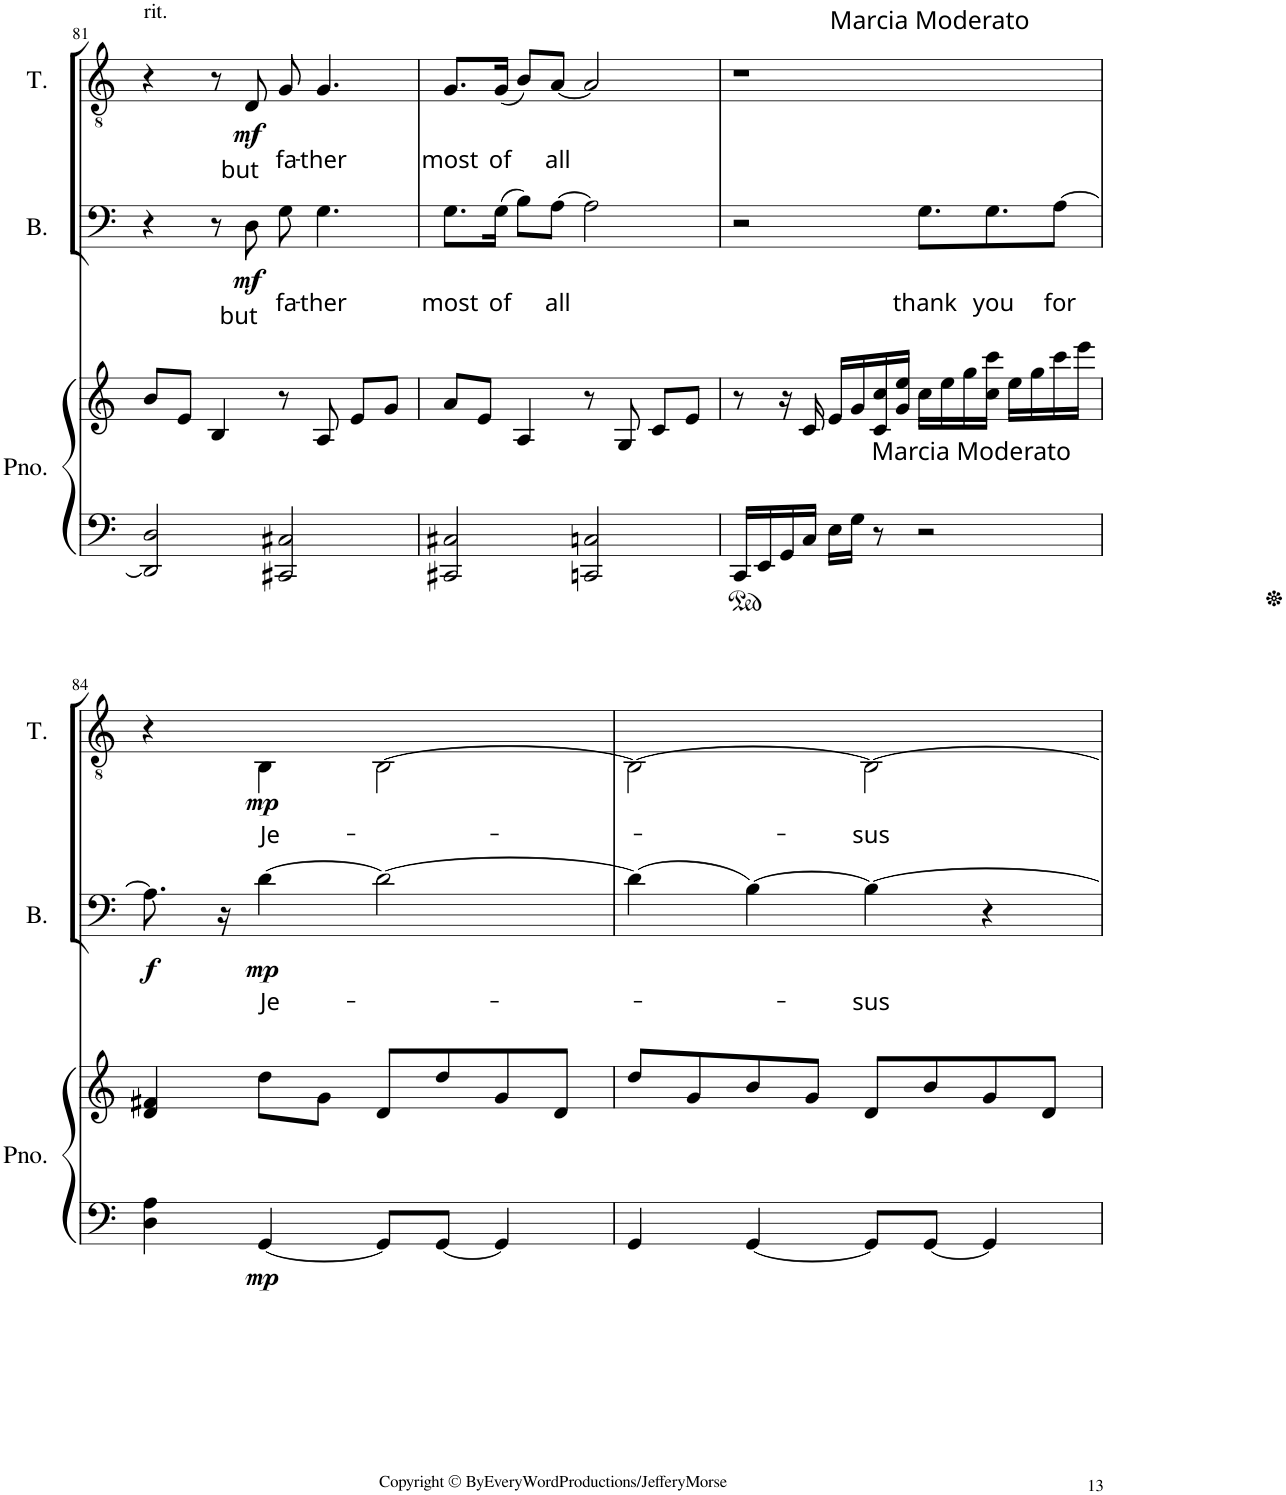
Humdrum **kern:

**kern	**kern	**dynam	**kern	**text	**dynam	**kern	**text	**dynam
*part3	*part3	*part3	*part2	*part2	*part2	*part1	*part1	*part1
*staff4	*staff3	*staff3/4	*staff2	*staff2	*staff2	*staff1	*staff1	*staff1
*I"Piano	*	*	*I"Bass	*	*	*I"Tenor	*	*
*I'Pno.	*	*	*I'B.	*	*	*I'T.	*	*
!!LO:PB:g=z
*clefF4	*clefG2	*	*clefF4	*	*	*clefGv2	*	*
*	*	*	*	*	*	*Trd-7c-12	*	*
*k[]	*k[]	*	*k[]	*	*	*k[]	*	*
*M4/4	*M4/4	*	*M4/4	*	*	*M4/4	*	*
=81	=81	=81	=81	=81	=81	=81	=81	=81
!	!	!	!	!	!	!LO:TX:a:t=rit.	!	!
2DD/] 2D/	8b/L	.	4r	.	.	4r	.	.
.	8e/J	.	.	.	.	.	.	.
.	4B/	.	8r	.	.	8r	.	.
*	*	*	*	*	*	*MM98	*	*
!	!	!	!	!LO:LY:b	!LO:DY:b	!	!LO:LY:b	!LO:DY:b
.	.	.	8D\	but	mf	8D/	but	mf
!	!	!	!	!LO:LY:b	!	!	!LO:LY:b	!
2CC#X/ 2C#X/	8r	.	8G\	fa-	.	8G/	fa-	.
!	!	!	!	!LO:LY:b	!	!	!LO:LY:b	!
.	8A/	.	4.G\	-ther	.	4.G/	-ther	.
.	8e/L	.	.	.	.	.	.	.
.	8g/J	.	.	.	.	.	.	.
=82	=82	=82	=82	=82	=82	=82	=82	=82
*	*	*	*	*	*	*MM95	*	*
*	*^	*	*	*	*	*	*	*
!	!	!	!	!	!LO:LY:b	!	!	!LO:LY:b	!
2CC#X/ 2C#X/	8a/L	2ryy	.	8.G\L	most	.	8.G/L	most	.
.	8e/J	.	.	.	.	.	.	.	.
!	!	!	!	!	!LO:LY:b	!	!	!LO:LY:b	!
.	.	.	.	(16G\Jk	of	.	(16G/Jk	of	.
.	4A/	.	.	8B\L)	.	.	8B/L)	.	.
!	!	!	!	!	!LO:LY:b	!	!	!LO:LY:b	!
.	.	.	.	[8A\J	all	.	[8A/J	all	.
*	*	*	*	*	*	*	*MM93	*	*
2CCn/ 2Cn/	8r	2ryy	.	2A\]	.	.	2A/]	.	.
.	8G/	.	.	.	.	.	.	.	.
.	8c/L	.	.	.	.	.	.	.	.
.	8e/J	.	.	.	.	.	.	.	.
*	*v	*v	*	*	*	*	*	*	*
=83	=83	=83	=83	=83	=83	=83	=83	=83
*	*	*	*	*	*	*MM100	*	*
!	!	!	!	!	!	!LO:TX:a:t=Marcia Moderato	!	!
16CC/LL	8r	.	2r	.	.	1r	.	.
16EE/	.	.	.	.	.	.	.	.
16GG/	16r	.	.	.	.	.	.	.
!	!LO:TX:b:t=Marcia Moderato	!	!	!	!	!	!	!
16C/JJ	16c/	.	.	.	.	.	.	.
16E\LL	16e/LL	.	.	.	.	.	.	.
16G\JJ	16g/	.	.	.	.	.	.	.
8r	16c/ 16cc/	.	.	.	.	.	.	.
.	16g/ 16ee/JJ	.	.	.	.	.	.	.
!	!	!	!	!LO:LY:b	!	!	!	!
2r	16cc\LL	.	8.G\L	thank	.	.	.	.
.	16ee\	.	.	.	.	.	.	.
.	16gg\	.	.	.	.	.	.	.
!	!	!	!	!LO:LY:b	!	!	!	!
.	16cc\ 16ccc\JJ	.	8.G\	you	.	.	.	.
.	16ee\LL	.	.	.	.	.	.	.
.	16gg\	.	.	.	.	.	.	.
!	!	!	!	!LO:LY:b	!	!	!	!
.	16ccc\	.	[8A\J	for	.	.	.	.
.	16eee\JJ	.	.	.	.	.	.	.
!!LO:LB:g=z
=84	=84	=84	=84	=84	=84	=84	=84	=84
*	*	*	*	*	*	*MM90	*	*
!	!	!	!	!	!LO:DY:b	!	!	!
4D\ 4A\	4d/ 4f#X/	.	8.A\]	.	f	4r	.	.
.	.	.	16r	.	.	.	.	.
!	!	!LO:DY:b=2	!	!LO:LY:b	!LO:DY:b	!	!LO:LY:b	!LO:DY:b
[4GG/	8dd\L	mp	[4d\	Je-	mp	4BB\	Je-	mp
.	8g\J	.	.	.	.	.	.	.
8GG/L]	8d/L	.	2d\_	.	.	[2BB\	.	.
[8GG/J	8dd/	.	.	.	.	.	.	.
4GG/]	8g/	.	.	.	.	.	.	.
.	8d/J	.	.	.	.	.	.	.
=85	=85	=85	=85	=85	=85	=85	=85	=85
4GG/	8dd/L	.	(4d\]	.	.	2BB\_	.	.
.	8g/	.	.	.	.	.	.	.
[4GG/	8b/	.	[4B\)	.	.	.	.	.
.	8g/J	.	.	.	.	.	.	.
!	!	!	!	!LO:LY:b	!	!	!LO:LY:b	!
8GG/L]	8d/L	.	4B\_	-sus	.	2BB\_	-sus	.
[8GG/J	8b/	.	.	.	.	.	.	.
4GG/]	8g/	.	4r	.	.	.	.	.
.	8d/J	.	.	.	.	.	.	.
=	=	=	=	=	=	=	=	=
*-	*-	*-	*-	*-	*-	*-	*-	*-
